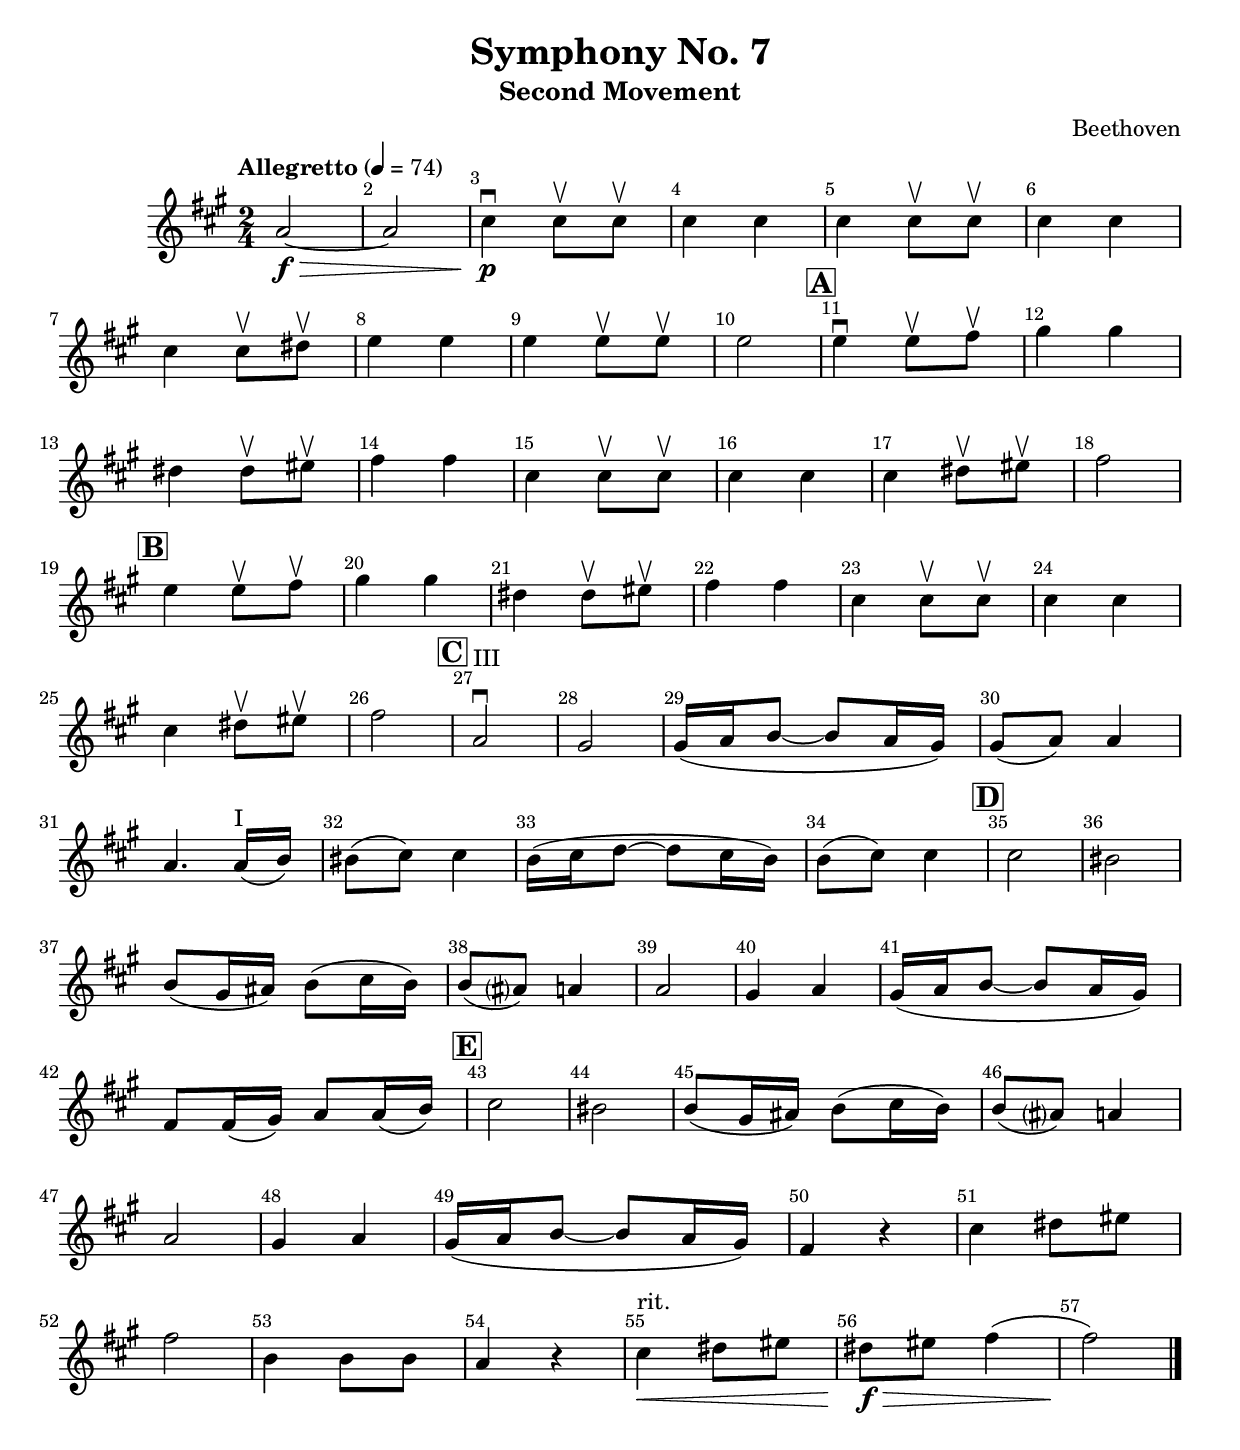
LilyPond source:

\version "2.18.2"
\header {
  title="Symphony No. 7"
  subtitle="Second Movement"
  arranger = "Beethoven"
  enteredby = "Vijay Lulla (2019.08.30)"
}

\layout {
  \context {
    \Score
      \override BarNumber.break-visibility = ##(#f #t #t)
      \override MultiMeasureRest.expand-limit = #1
      \override SpacingSpanner.base-shortest-duration = #(ly:make-moment 1/56)
  }
}

voiceconsts = {
  \key a \major
  \numericTimeSignature
  \compressFullBarRests
  \tempo "Allegretto" 4 = 74
}

%% showLastLength = R1*8 %% last few measures %% Comment to typeset whole score!

\book {
  \score {
    \new Staff {
      \new Voice {
	\relative c' {
	  \voiceconsts
	  \set Score.markFormatter = #format-mark-box-alphabet
	  \time 2/4 \clef treble
	  a'2\f\>~ | a2 | cis4\p\downbow cis8\upbow cis8\upbow | cis4 cis4 |
          cis4 cis8\upbow cis8\upbow | cis4 cis4 | cis4 cis8\upbow dis8\upbow |
          e4 e4 | e4 e8\upbow e8\upbow | e2 | \mark\default e4\downbow e8\upbow fis8\upbow |
          \barNumberCheck #12
          gis4 gis4 | dis4 dis8\upbow eis8\upbow | fis4 fis4 | cis4 cis8\upbow cis8\upbow |
          cis4 cis4 | cis4 dis8\upbow eis8\upbow | fis2 | \mark\default \barNumberCheck #19
          e4 e8\upbow fis8\upbow | gis4 gis4 | dis4 dis8\upbow eis8\upbow | fis4 fis4 |
          cis4 cis8\upbow cis8\upbow | cis4 cis4 | cis4 dis8\upbow eis8\upbow | fis2 |
          \mark\default \barNumberCheck #27
          a,2\downbow^"III" | gis2 | gis16( a16 b8~ b8 a16 gis16) | gis8( a8) a4 |
          a4. a16^"I"( b16) | bis8( cis8) cis4 | b16( cis16 d8~ d8 cis16 b16) | b8( cis8) cis4 |
          \mark\default \barNumberCheck #35
          cis2 | bis2 | b8( gis16 ais16) b8( cis16 b16) | b8( ais?8) a4 | a2 | gis4 a4 |
          gis16( a16 b8~ b8 a16 gis16) | fis8 fis16( gis16) a8 a16( b16) |
          \mark\default \barNumberCheck #43
          cis2 | bis2 | b8( gis16 ais16) b8( cis16 b16) | b8( ais?8) a4 | a2 |
          gis4 a4 | gis16( a16 b8~ b8 a16 gis16) | fis4  r4 | cis'4 dis8 eis8 | fis2 |
          b,4 b8 b8 | a4 r4 | cis4\<^"rit." dis8 eis8| dis8\f\> eis8 fis4( | fis2) \! \bar "|."
	}
      }
    }
  }
}

